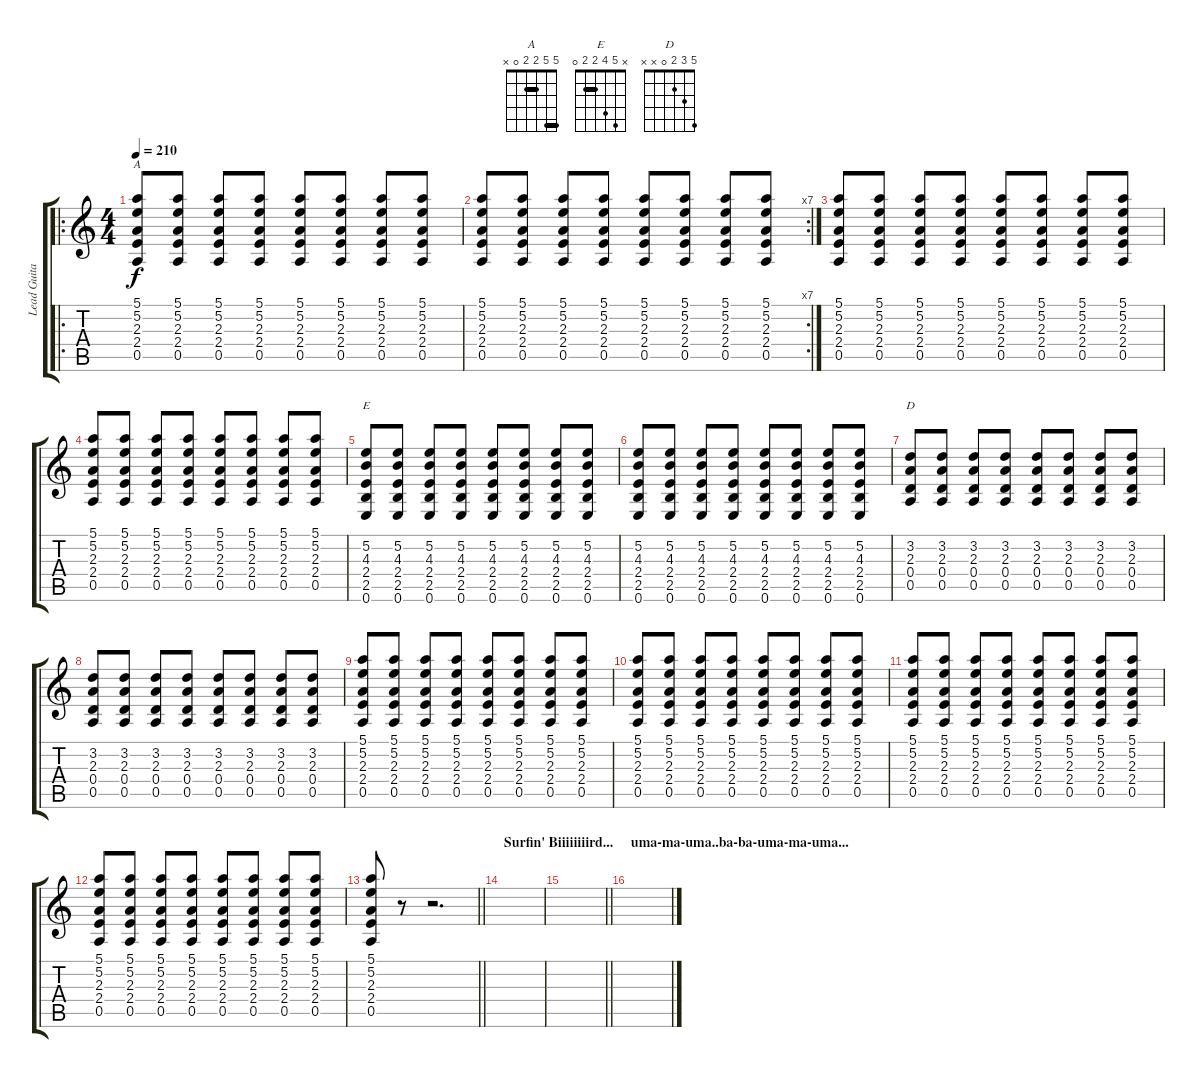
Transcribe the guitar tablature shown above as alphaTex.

\track ("Lead Guitar" "Lead Guita") {instrument overdrivenguitar}
\staff {score tabs}
\tuning (E4 B3 G3 D3 A2 E2) {hide}
\chord ("A" 5 5 2 2 0 x) {barre (2 5)}
\chord ("E" x 5 4 2 2 0) {barre 2}
\chord ("D" 5 3 2 0 x x)
\ro
\ts (4 4)
\tempo 210
\clef g2
\ks c
(5.1 5.2 2.3 2.4 0.5).8{ch "A" dy f} (5.1 5.2 2.3 2.4 0.5).8 (5.1 5.2 2.3 2.4 0.5).8 (5.1 5.2 2.3 2.4 0.5).8 (5.1 5.2 2.3 2.4 0.5).8 (5.1 5.2 2.3 2.4 0.5).8 (5.1 5.2 2.3 2.4 0.5).8 (5.1 5.2 2.3 2.4 0.5).8 |
\rc 7
(5.1 5.2 2.3 2.4 0.5).8 (5.1 5.2 2.3 2.4 0.5).8 (5.1 5.2 2.3 2.4 0.5).8 (5.1 5.2 2.3 2.4 0.5).8 (5.1 5.2 2.3 2.4 0.5).8 (5.1 5.2 2.3 2.4 0.5).8 (5.1 5.2 2.3 2.4 0.5).8 (5.1 5.2 2.3 2.4 0.5).8 |
(5.1 5.2 2.3 2.4 0.5).8 (5.1 5.2 2.3 2.4 0.5).8 (5.1 5.2 2.3 2.4 0.5).8 (5.1 5.2 2.3 2.4 0.5).8 (5.1 5.2 2.3 2.4 0.5).8 (5.1 5.2 2.3 2.4 0.5).8 (5.1 5.2 2.3 2.4 0.5).8 (5.1 5.2 2.3 2.4 0.5).8 |
(5.1 5.2 2.3 2.4 0.5).8 (5.1 5.2 2.3 2.4 0.5).8 (5.1 5.2 2.3 2.4 0.5).8 (5.1 5.2 2.3 2.4 0.5).8 (5.1 5.2 2.3 2.4 0.5).8 (5.1 5.2 2.3 2.4 0.5).8 (5.1 5.2 2.3 2.4 0.5).8 (5.1 5.2 2.3 2.4 0.5).8 |
(5.2 4.3 2.4 2.5 0.6).8{ch "E"} (5.2 4.3 2.4 2.5 0.6).8 (5.2 4.3 2.4 2.5 0.6).8 (5.2 4.3 2.4 2.5 0.6).8 (5.2 4.3 2.4 2.5 0.6).8 (5.2 4.3 2.4 2.5 0.6).8 (5.2 4.3 2.4 2.5 0.6).8 (5.2 4.3 2.4 2.5 0.6).8 |
(5.2 4.3 2.4 2.5 0.6).8 (5.2 4.3 2.4 2.5 0.6).8 (5.2 4.3 2.4 2.5 0.6).8 (5.2 4.3 2.4 2.5 0.6).8 (5.2 4.3 2.4 2.5 0.6).8 (5.2 4.3 2.4 2.5 0.6).8 (5.2 4.3 2.4 2.5 0.6).8 (5.2 4.3 2.4 2.5 0.6).8 |
(3.2 2.3 0.4 0.5).8{ch "D"} (3.2 2.3 0.4 0.5).8 (3.2 2.3 0.4 0.5).8 (3.2 2.3 0.4 0.5).8 (3.2 2.3 0.4 0.5).8 (3.2 2.3 0.4 0.5).8 (3.2 2.3 0.4 0.5).8 (3.2 2.3 0.4 0.5).8 |
(3.2 2.3 0.4 0.5).8 (3.2 2.3 0.4 0.5).8 (3.2 2.3 0.4 0.5).8 (3.2 2.3 0.4 0.5).8 (3.2 2.3 0.4 0.5).8 (3.2 2.3 0.4 0.5).8 (3.2 2.3 0.4 0.5).8 (3.2 2.3 0.4 0.5).8 |
(5.1 5.2 2.3 2.4 0.5).8 (5.1 5.2 2.3 2.4 0.5).8 (5.1 5.2 2.3 2.4 0.5).8 (5.1 5.2 2.3 2.4 0.5).8 (5.1 5.2 2.3 2.4 0.5).8 (5.1 5.2 2.3 2.4 0.5).8 (5.1 5.2 2.3 2.4 0.5).8 (5.1 5.2 2.3 2.4 0.5).8 |
(5.1 5.2 2.3 2.4 0.5).8 (5.1 5.2 2.3 2.4 0.5).8 (5.1 5.2 2.3 2.4 0.5).8 (5.1 5.2 2.3 2.4 0.5).8 (5.1 5.2 2.3 2.4 0.5).8 (5.1 5.2 2.3 2.4 0.5).8 (5.1 5.2 2.3 2.4 0.5).8 (5.1 5.2 2.3 2.4 0.5).8 |
(5.1 5.2 2.3 2.4 0.5).8 (5.1 5.2 2.3 2.4 0.5).8 (5.1 5.2 2.3 2.4 0.5).8 (5.1 5.2 2.3 2.4 0.5).8 (5.1 5.2 2.3 2.4 0.5).8 (5.1 5.2 2.3 2.4 0.5).8 (5.1 5.2 2.3 2.4 0.5).8 (5.1 5.2 2.3 2.4 0.5).8 |
(5.1 5.2 2.3 2.4 0.5).8 (5.1 5.2 2.3 2.4 0.5).8 (5.1 5.2 2.3 2.4 0.5).8 (5.1 5.2 2.3 2.4 0.5).8 (5.1 5.2 2.3 2.4 0.5).8 (5.1 5.2 2.3 2.4 0.5).8 (5.1 5.2 2.3 2.4 0.5).8 (5.1 5.2 2.3 2.4 0.5).8 |
\barLineRight lightlight
(5.1 5.2 2.3 2.4 0.5).8 r.8 r.2{d} |
\section ("" "Surfin' Biiiiiiiird...")
|
\barLineRight lightlight
|
\section ("" "uma-ma-uma..ba-ba-uma-ma-uma...")
